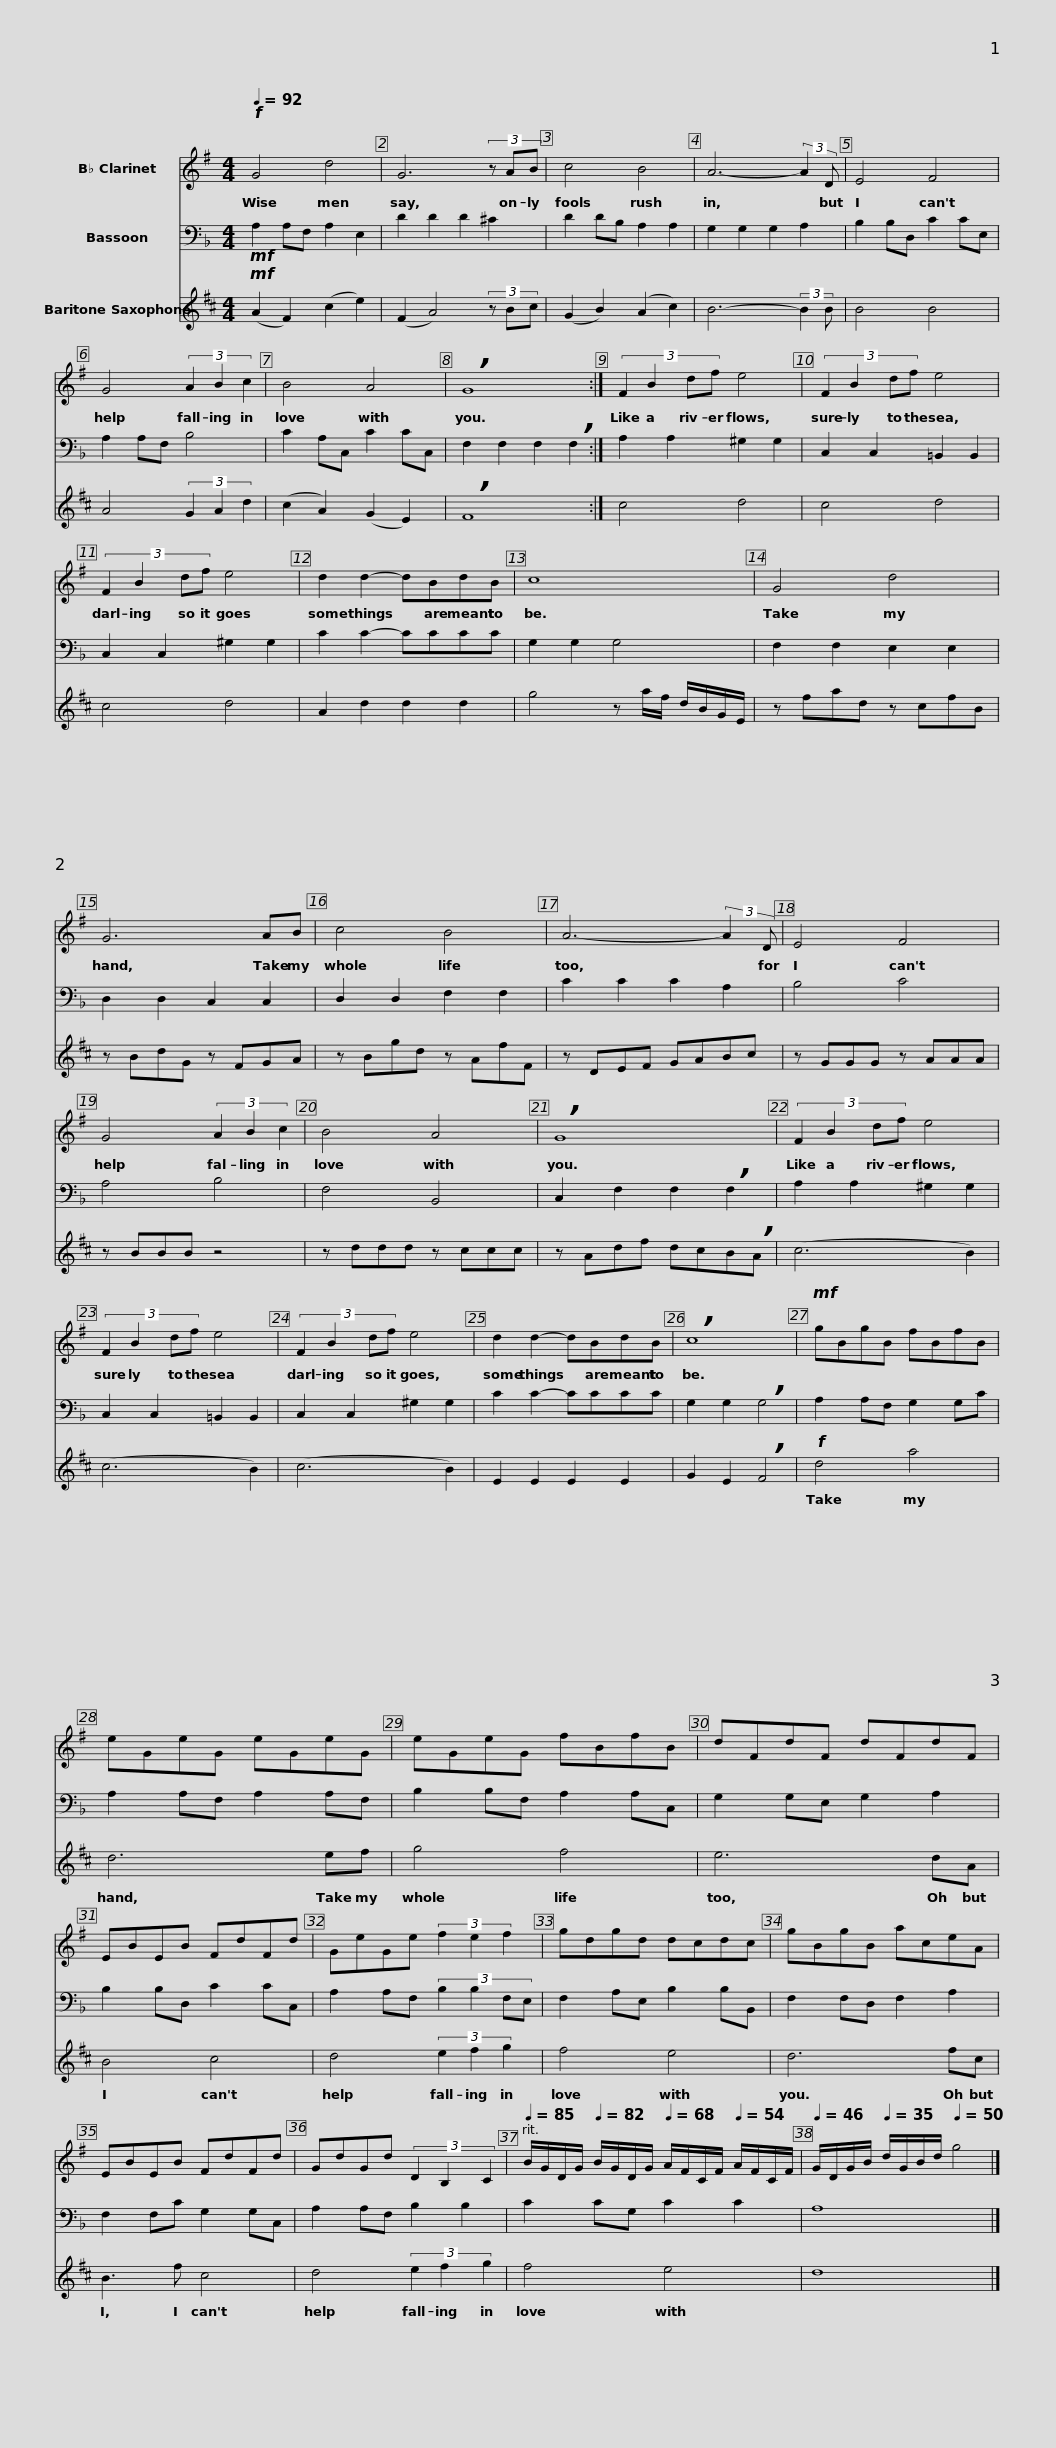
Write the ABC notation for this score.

X:1
%%score 1 2 3
L:1/8
Q:1/4=92
M:4/4
I:linebreak $
K:F
V:1 treble transpose=-2
V:2 bass
V:3 treble transpose=-21
V:1
[K:G]!f! G4 d4 | G6 (3z AB | c4 B4 | A6- (3:2:2A2 D | E4 F4 |$ %5
 G4 (3A2 B2 c2 | B4 A4 | !breath!G8 :| (3:2:4F2 B2 df e4 | (3:2:4F2 B2 df e4 |$ %10
 (3:2:4F2 B2 df e4 | d2 d2- dBdB | c8 | G4 d4 | G6 AB |$ %15
 c4 B4 | A6- (3:2:2A2 D | E4 F4 | G4 (3A2 B2 c2 |$ B4 A4 | %20
 !breath!G8 | (3:2:4F2 B2 df e4 | (3:2:4F2 B2 df e4 | (3:2:4F2 B2 df e4 |$ d2 d2- dBdB | %25
 !breath!c8 |!mf! gBgB fBfB | eGeG eGeG |$ eGeG fBfB | dFdF dFdF | %30
 EBEB FdFd | GeGe (3f2 e2 f2 |$ gdgd dcdc | gBgB aceA | EBEB FdFd | %35
 GdGd (3D2 B,2 C2 |$[Q:1/4=85] B/G/D/G/[Q:1/4=82] B/G/D/G/[Q:1/4=68] A/F/C/F/[Q:1/4=54] A/F/C/F/ |[Q:1/4=46] G/D/G/B/[Q:1/4=35] d/G/B/d/[Q:1/4=50] g4 |] %38
V:2
!mf! A,2 A,F, A,2 E,2 | D2 D2 D2 ^C2 | D2 DB, A,2 A,2 | G,2 G,2 G,2 A,2 | B,2 B,D, C2 CE, |$ %5
 A,2 A,F, B,4 | C2 A,C, C2 CC, | F,2 F,2 F,2 !breath!F,2 :| A,2 A,2 ^G,2 G,2 | C,2 C,2 =B,,2 B,,2 |$ %10
 C,2 C,2 ^G,2 G,2 | C2 C2- CCCC | G,2 G,2 G,4 | F,2 F,2 E,2 E,2 | D,2 D,2 C,2 C,2 |$ %15
 D,2 D,2 F,2 F,2 | C2 C2 C2 A,2 | B,4 C4 | A,4 B,4 |$ F,4 B,,4 | %20
 C,2 F,2 F,2 !breath!F,2 | A,2 A,2 ^G,2 G,2 | C,2 C,2 =B,,2 B,,2 | C,2 C,2 ^G,2 G,2 |$ C2 C2- CCCC | %25
 G,2 G,2 !breath!G,4 | A,2 A,F, G,2 G,C | A,2 A,F, A,2 A,F, |$ B,2 B,F, A,2 A,C, | G,2 G,E, G,2 A,2 | %30
 B,2 B,D, C2 CC, | A,2 A,F, (3:2:4B,2 B,2 F,E, |$ F,2 A,E, B,2 B,B,, | F,2 F,D, F,2 A,2 | F,2 F,C G,2 G,C, | %35
 A,2 A,F, B,2 B,2 |$ C2 CG, C2 C2 | A,8 |] %38
V:3
[K:D]!mf! (A2 F2) (c2 e2) | (F2 A4) (3z Bc | (G2 B2) (A2 c2) | B6- (3:2:2B2 B | B4 B4 |$ %5
 A4 (3G2 A2 d2 | (c2 A2) (G2 E2) | !breath!F8 :| c4 d4 | c4 d4 |$ %10
 c4 d4 | A2 d2 d2 d2 | g4 z a/f/ d/B/G/E/ | z fad z cfB | z BdG z FGA |$ %15
 z Bgd z AfF | z DEF GABc | z GGG z AAA | z BBB z4 |$ z ddd z ccc | %20
 z Adf dcB!breath!A | (c6 B2) | (c6 B2) | (c6 B2) |$ E2 E2 E2 E2 | %25
 G2 E2 !breath!F4 |!f! d4 a4 | d6 ef |$ g4 f4 | e6 dA | %30
 B4 c4 | d4 (3e2 f2 g2 |$ f4 e4 | d6 fc | B3 f c4 | %35
 d4 (3e2 f2 g2 |$ f4 e4 | d8 |] %38
